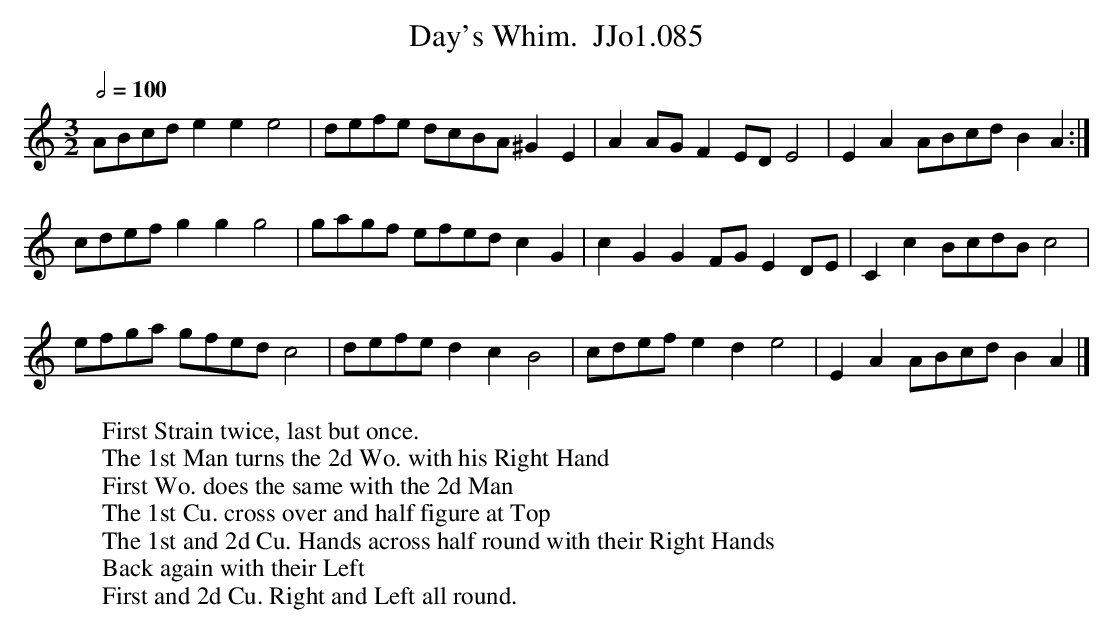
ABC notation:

X:1
T:Day's Whim.  JJo1.085
M:3/2
L:1/8
Q:1/2=100
K:Am
ABcd e2e2 e4 | defe dcBA ^G2E2 | A2AG F2ED E4 | E2A2 ABcd B2A2 :|
cdef g2g2 g4 | gagf efed c2G2 | c2G2 G2FG E2DE | C2c2 BcdB c4 |
efga gfed c4 | defe d2c2 B4 | cdef e2d2 e4 | E2A2 ABcd B2A2 |]
W:First Strain twice, last but once.
W:The 1st Man turns the 2d Wo. with his Right Hand
W:First Wo. does the same with the 2d Man
W:The 1st Cu. cross over and half figure at Top
W:The 1st and 2d Cu. Hands across half round with their Right Hands
W:Back again with their Left
W:First and 2d Cu. Right and Left all round.
